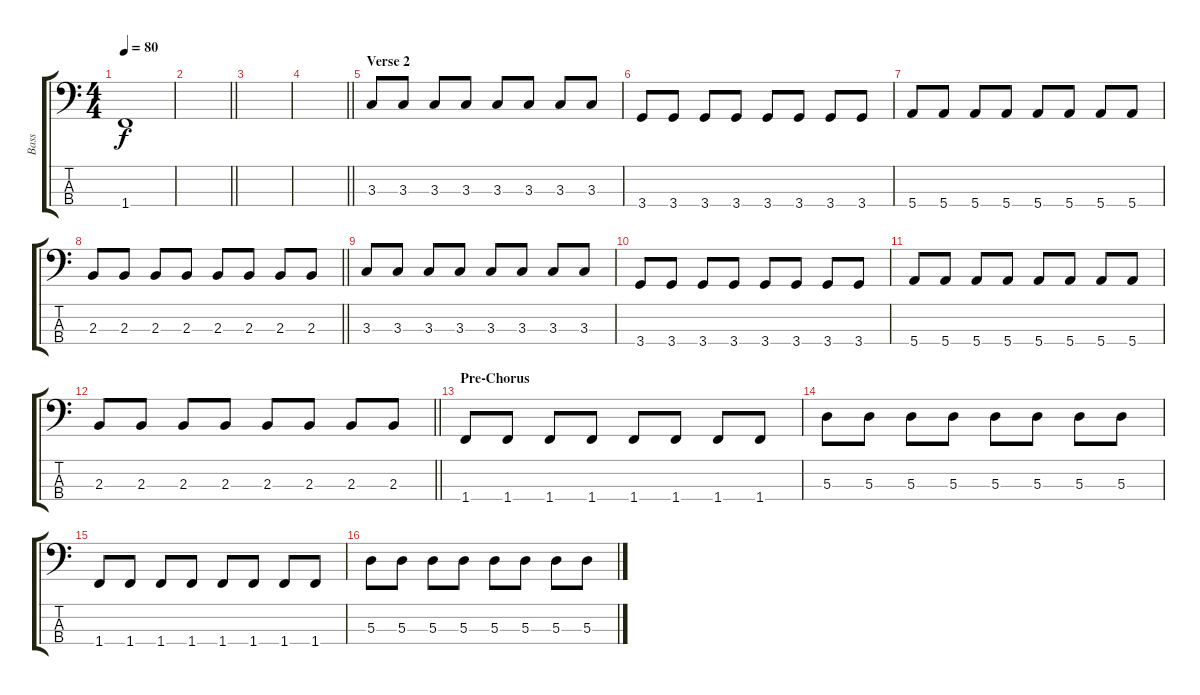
\track ("Bass" "Bass") {instrument electricbassfinger}
\staff {score tabs}
\tuning (G2 D2 A1 E1) {hide}
\ts (4 4)
\tempo 80
\clef f4
\ks c
1.4.1{dy f} |
\barLineRight lightlight
|
\section ("" " ")
|
\barLineRight lightlight
|
\section ("" "Verse 2 ")
3.3.8 3.3.8 3.3.8 3.3.8 3.3.8 3.3.8 3.3.8 3.3.8 |
3.4.8 3.4.8 3.4.8 3.4.8 3.4.8 3.4.8 3.4.8 3.4.8 |
5.4.8 5.4.8 5.4.8 5.4.8 5.4.8 5.4.8 5.4.8 5.4.8 |
\barLineRight lightlight
2.3.8 2.3.8 2.3.8 2.3.8 2.3.8 2.3.8 2.3.8 2.3.8 |
3.3.8 3.3.8 3.3.8 3.3.8 3.3.8 3.3.8 3.3.8 3.3.8 |
3.4.8 3.4.8 3.4.8 3.4.8 3.4.8 3.4.8 3.4.8 3.4.8 |
5.4.8 5.4.8 5.4.8 5.4.8 5.4.8 5.4.8 5.4.8 5.4.8 |
\barLineRight lightlight
2.3.8 2.3.8 2.3.8 2.3.8 2.3.8 2.3.8 2.3.8 2.3.8 |
\section ("" "Pre-Chorus")
1.4.8 1.4.8 1.4.8 1.4.8 1.4.8 1.4.8 1.4.8 1.4.8 |
5.3.8 5.3.8 5.3.8 5.3.8 5.3.8 5.3.8 5.3.8 5.3.8 |
1.4.8 1.4.8 1.4.8 1.4.8 1.4.8 1.4.8 1.4.8 1.4.8 |
5.3.8 5.3.8 5.3.8 5.3.8 5.3.8 5.3.8 5.3.8 5.3.8
